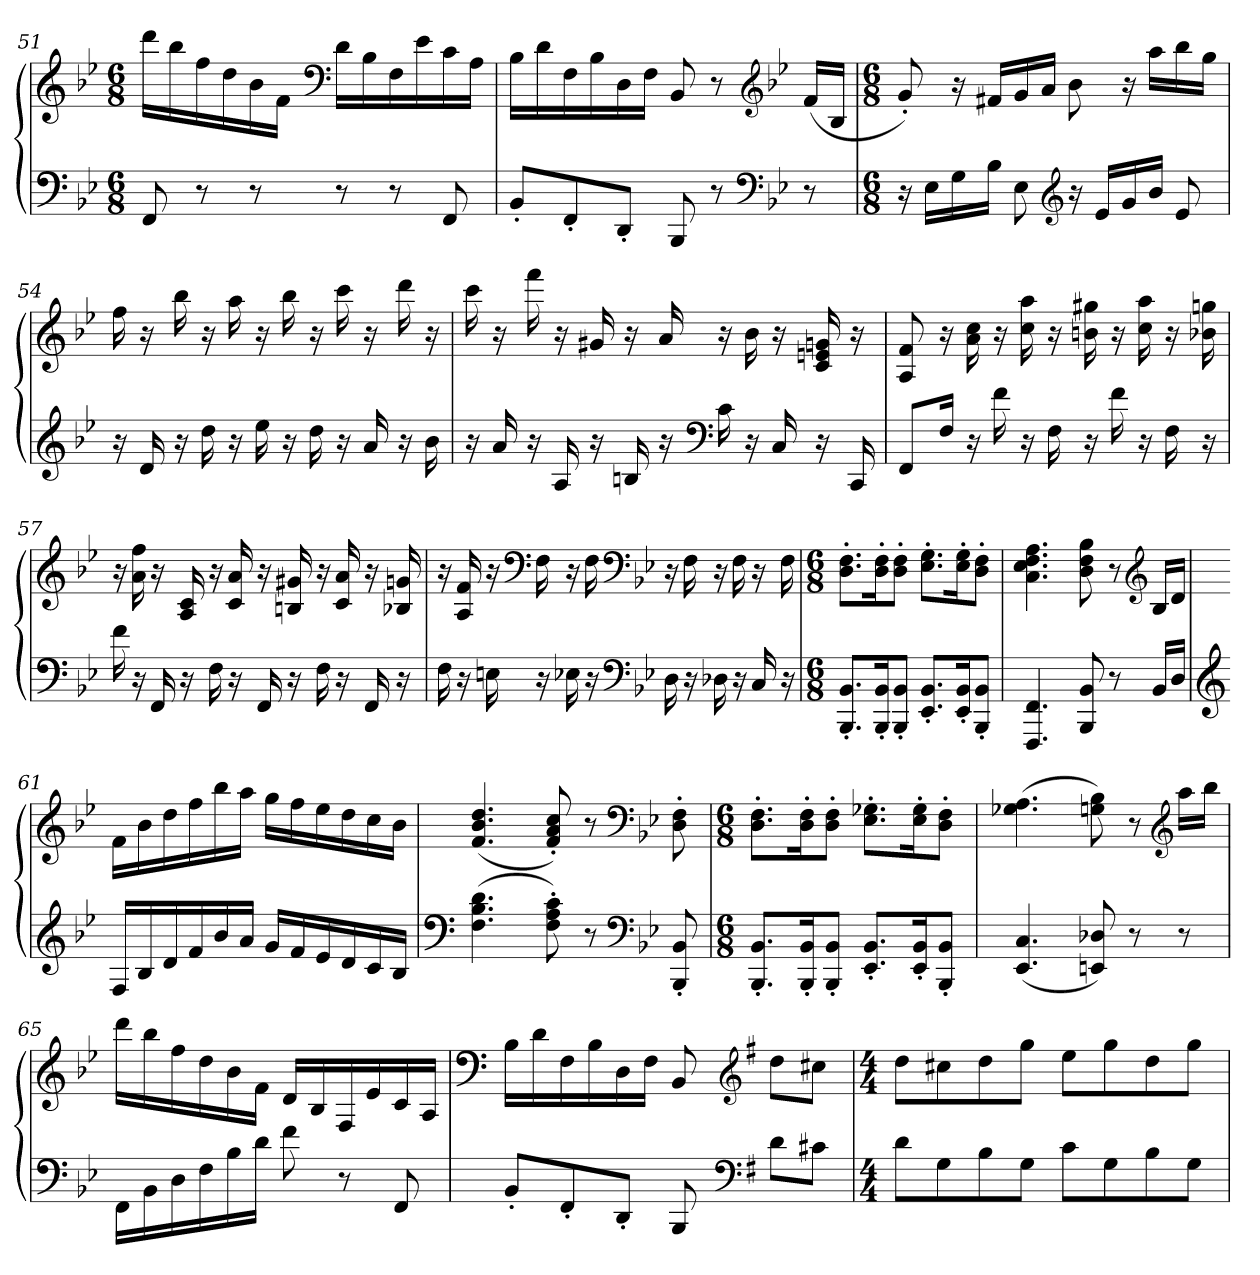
**kern	**kern
*part1	*part1
*staff2	*staff1
*clefF4	*clefG2
*k[b-e-]	*k[b-e-]
*B-:	*B-:
*M6/8	*M6/8
=51	=51
8FF	16dddLL
.	16bb-
8r	16ff
.	16dd
8r	16b-
.	16fJJ
*	*clefF4
8r	16dLL
.	16B-
8r	16F
.	16e-
8FF	16c
.	16AJJ
=52	=52
8BB-'L	16B-LL
.	16d
8FF'	16F
.	16B-
8DD'J	16D
.	16FJJ
8BBB-	8BB-
8r	8r
*clefF4	*clefG2
*k[b-e-]	*k[b-e-]
*B-:	*B-:
8r	(16fLL
.	16B-JJ
=53	=53
*M6/8	*M6/8
16r	8g')
16E-LL	.
16G	16r
16B-JJ	16f#XLL
8E-	16g
.	16aJJ
*clefG2	*
16r	8b-
16e-LL	.
16g	16r
16b-JJ	16aaLL
8e-	16bb-
.	16ggJJ
=54	=54
16r	16ff
16d	16r
16r	16bb-
16dd	16r
16r	16aa
16ee-	16r
16r	16bb-
16dd	16r
16r	16ccc
16a	16r
16r	16ddd
16b-	16r
=55	=55
16r	16ccc
16a	16r
16r	16fff
16A	16r
16r	16g#X
16Bn	16r
16r	16a
*clefF4	*
16c	16r
16r	16b-
16C	16r
16r	16c 16en 16gn
16CC	16r
=56	=56
8FFL	8A 8f
16FJk	16r
16r	16a 16cc
16f	16r
16r	16cc 16aa
16F	16r
16r	16bn 16gg#X
16f	16r
16r	16cc 16aa
16F	16r
16r	16b-X 16ggn
=57	=57
16f	16r
16r	16a 16ff
16FF	16r
16r	16A 16c
16F	16r
16r	16c 16a
16FF	16r
16r	16Bn 16g#X
16F	16r
16r	16c 16a
16FF	16r
16r	16B-X 16gn
=58	=58
16F	16r
16r	16A 16f
16En	16r
*	*clefF4
16r	16F
16E-X	16r
16r	16F
*clefF4	*clefF4
*k[b-e-]	*k[b-e-]
*B-:	*B-:
16D	16r
16r	16F
16D-X	16r
16r	16F
16C	16r
16r	16F
=59	=59
*M6/8	*M6/8
8.BBB-' 8.BB-'L	8.D' 8.F'L
16BBB-' 16BB-'K	16D' 16F'K
8BBB-' 8BB-'J	8D' 8F'J
8.EE-' 8.BB-'L	8.E-' 8.G'L
16EE-' 16BB-'K	16E-' 16G'K
8BBB-' 8BB-'J	8D' 8F'J
=60	=60
4.FFF 4.FF	4.C 4.E- 4.F 4.A
8BBB- 8BB-	8D 8F 8B-
8r	8r
*	*clefG2
16BB-LL	16B-LL
16DJJ	16dJJ
=61	=61
*clefG2	*
16FLL	16fLL
16B-	16b-
16d	16dd
16f	16ff
16b-	16bb-
16aJJ	16aaJJ
16gLL	16ggLL
16f	16ff
16e-	16ee-
16d	16dd
16c	16cc
16B-JJ	16b-JJ
=62	=62
*clefF4	*
(4.F 4.B- 4.d	(4.f 4.b- 4.dd
8F' 8A' 8c')	8f' 8a' 8cc')
8r	8r
*clefF4	*clefF4
*k[b-e-]	*k[b-e-]
*B-:	*B-:
8BBB-' 8BB-'	8D' 8F'
=63	=63
*M6/8	*M6/8
8.BBB-' 8.BB-'L	8.D' 8.F'L
16BBB-' 16BB-'K	16D' 16F'K
8BBB-' 8BB-'J	8D' 8F'J
8.EE-' 8.BB-'L	8.E-' 8.G-X'L
16EE-' 16BB-'K	16E-' 16G-'K
8BBB-' 8BB-'J	8D' 8F'J
=64	=64
(4.EE- 4.C	(4.G-X 4.A
8EEn 8D-X)	8Gn 8B-)
8r	8r
*	*clefG2
8r	16aaLL
.	16bb-JJ
=65	=65
16FFLL	16dddLL
16BB-	16bb-
16D	16ff
16F	16dd
16B-	16b-
16dJJ	16fJJ
8f	16dLL
.	16B-
8r	16F
.	16e-
8FF	16c
.	16AJJ
=66	=66
*	*clefF4
8BB-'L	16B-LL
.	16d
8FF'	16F
.	16B-
8DD'J	16D
.	16FJJ
8BBB-	8BB-
*clefF4	*clefG2
*k[f#]	*k[f#]
*G:	*G:
8dL	8ddL
8c#XJ	8cc#XJ
=67	=67
*M4/4	*M4/4
8dL	8ddL
8G	8cc#X
8B	8dd
8GJ	8ggJ
8cL	8eeL
8G	8gg
8B	8dd
8GJ	8ggJ
=	=
*-	*-
